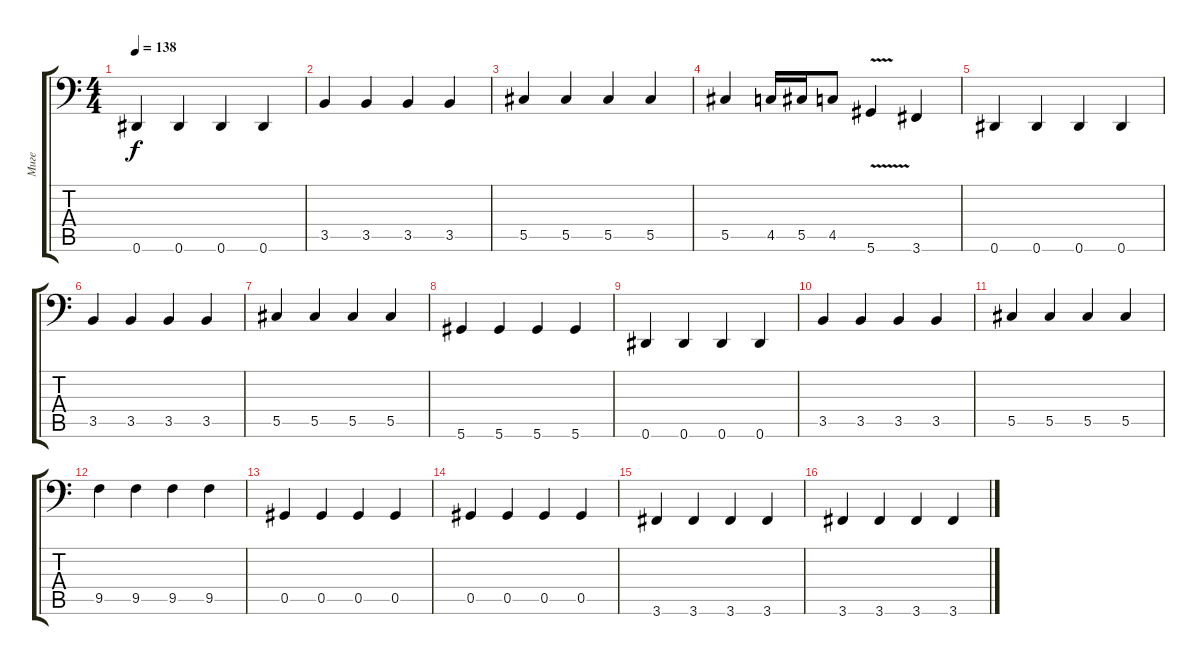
\track ("Миге" "Миге") {instrument electricbassfinger}
\staff {score tabs}
\tuning (Eb3 Bb2 Gb2 Db2 Ab1 Eb1) {hide}
\ts (4 4)
\tempo 138
\clef f4
\ks c
0.6.4{dy f} 0.6.4 0.6.4 0.6.4 |
3.5.4 3.5.4 3.5.4 3.5.4 |
5.5.4 5.5.4 5.5.4 5.5.4 |
5.5.4 4.5.16 5.5.16 4.5.8 5.6{v}.4 3.6.4 |
0.6.4 0.6.4 0.6.4 0.6.4 |
3.5.4 3.5.4 3.5.4 3.5.4 |
5.5.4 5.5.4 5.5.4 5.5.4 |
5.6.4 5.6.4 5.6.4 5.6.4 |
0.6.4 0.6.4 0.6.4 0.6.4 |
3.5.4 3.5.4 3.5.4 3.5.4 |
5.5.4 5.5.4 5.5.4 5.5.4 |
9.5.4 9.5.4 9.5.4 9.5.4 |
0.5.4 0.5.4 0.5.4 0.5.4 |
0.5.4 0.5.4 0.5.4 0.5.4 |
3.6.4 3.6.4 3.6.4 3.6.4 |
3.6.4 3.6.4 3.6.4 3.6.4
